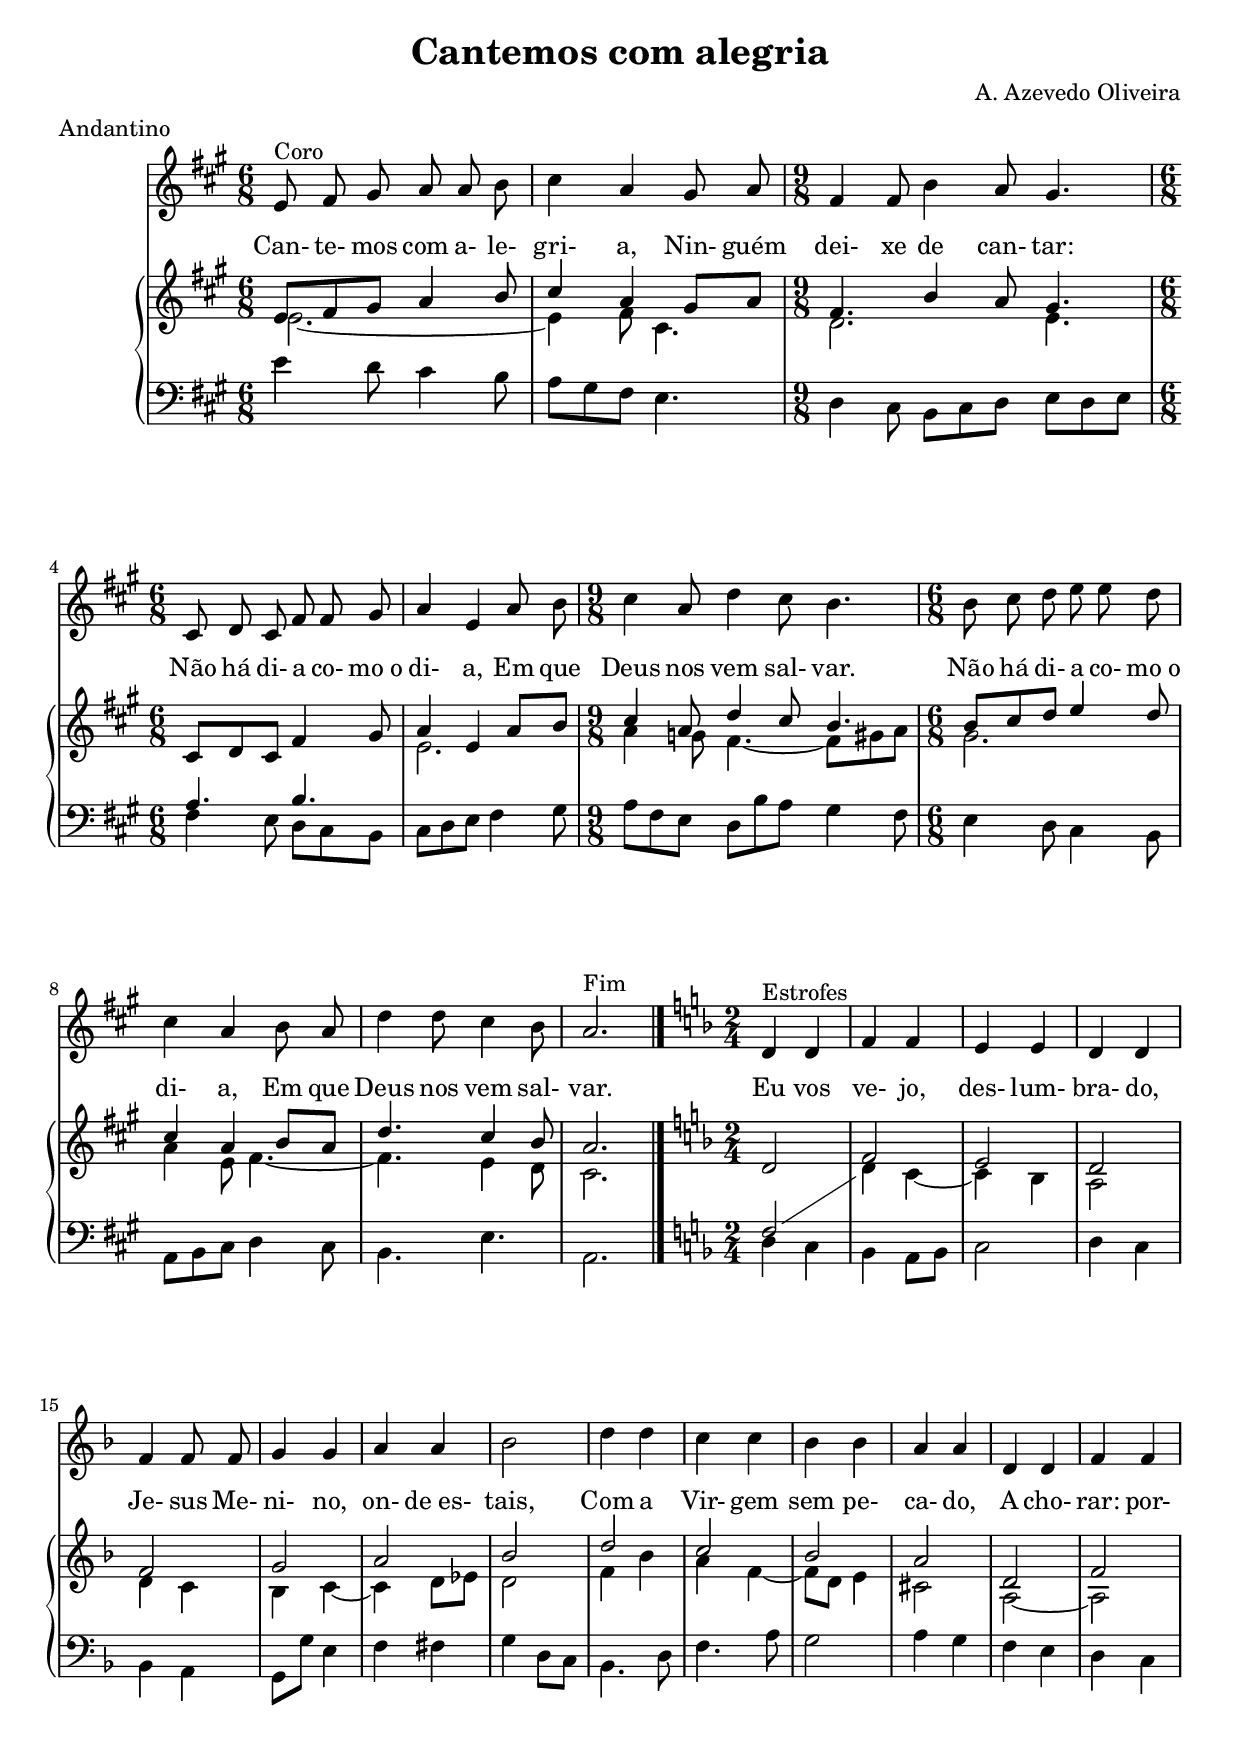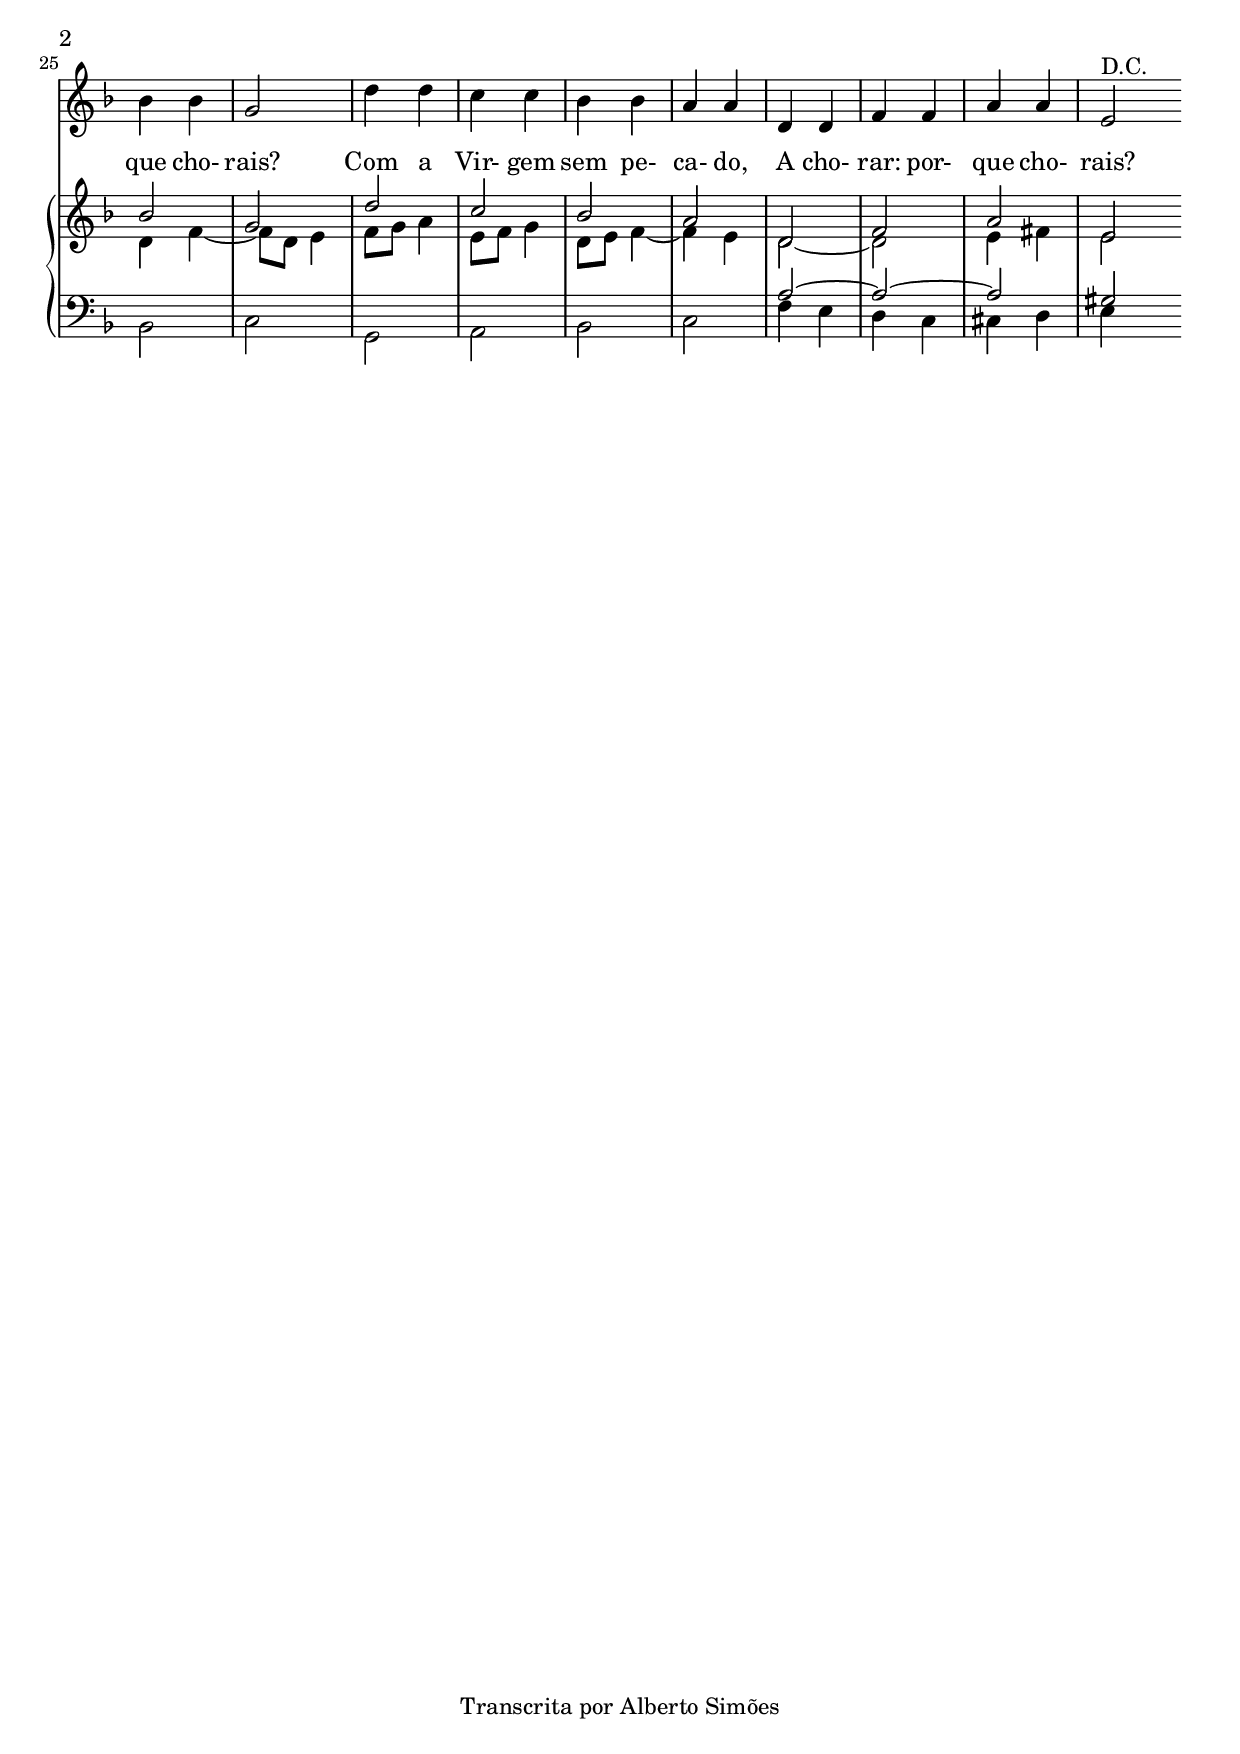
\version "2.14.0"

\header {
  title = "Cantemos com alegria"
  composer = "A. Azevedo Oliveira"
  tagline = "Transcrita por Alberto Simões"

  meter = "Andantino"
  ocasioes = "natal"
  seccao   = "natal"
}

%%%% Revista 24

global = {
  \key a \major
  \time 6/8 
}

globalchange = {
  \bar "|."
  \key f \major
  \time 2/4
}

melody = \relative c' {
  \global
  \clef treble
  \autoBeamOff

  e8^\markup{Coro} fis gis a a b
  cis4 a gis8 a
  \time 9/8
  fis4 fis8 b4 a8 gis4.

  \time 6/8
  cis,8 d cis fis fis gis
  a4 e4 a8 b
  \time 9/8
  cis4 a8 d4 cis8 b4.
  
  \time 6/8
  b8 cis d e e d
  cis4 a b8 a
  d4 d8 cis4 b8 
  a2.^\markup{Fim}

  \globalchange
  
  d,4^\markup{Estrofes} d f f e e d d f f8 f g4 g a a
  bes2 d4 d c c bes bes a a d, d f f bes bes g2
  d'4 d c c bes bes a a d, d f f a a e2^\markup{D.C.}
  \bar ":|"
}

text = \lyricmode {
  Can- te- mos com a- le- gri- a,
  Nin- guém dei- xe de can- tar:
  Não há di- a co- mo_o di- a,
  Em que Deus nos vem sal- var.
  Não há di- a co- mo_o di- a,
  Em que Deus nos vem sal- var.

  Eu vos ve- jo, des- lum- bra- do,
  Je- sus Me- ni- no, on- de_es- tais,
  Com a Vir- gem sem pe- ca- do,
  A cho- "rar:" por- que cho- rais?
  Com a Vir- gem sem pe- ca- do,
  A cho- "rar:" por- que cho- rais?
}

upperA = \relative c' {
  e8[ fis gis] a4 b8
  cis4 a gis8[ a]
  \time 9/8
  fis4. b4 a8 gis4.

  \time 6/8
  cis,8[ d cis] fis4 gis8
  a4 e a8[ b]
  \time 9/8
  cis4 a8 d4 cis8 b4.

  \time 6/8
  b8[ cis d] e4 d8
  cis4 a b8[ a]
  d4. cis4 b8
  a2.

  \globalchange
  d,2 f e d f g a
  bes2 d c bes a d, f bes g
  d'2 c bes a d, f a e
}

upperB = \relative c' {
  e2. ~
  e4 fis8 cis4.
  \time 9/8
  d2. e4.

  \time 6/8
  s2.
  e2.
  \time 9/8
  a4 g8 fis4. ~ fis8[ gis a]

  \time 6/8
  gis2.
  a4 e8 fis4. ~
  fis4. e4 d8
  cis2.

  \globalchange
  \stemUp
  \change Staff = "lower" 
  f,2
  \showStaffSwitch
  \stemDown
  \change Staff = "upper" d'4 c ~ c bes a2 d4 c bes c ~ c d8[ ees]
  d2 f4 bes a f ~ f8[ d] e4 cis2 a ~ a d4 f ~ f8[ d] e4
  f8[ g] a4 e8[ f] g4 d8[ e] f4 ~ f e d2 ~ d e4 fis e2
}

upper = {
  \global
  \clef treble
  << \upperA \\ \upperB >>
}

lowerA = \relative c' {
  s2. s2.
  \time 9/8
  s2. s4.

  \time 6/8
  a4. b4.
  s2.
  \time 9/8
  s2. s4.

  \time 6/8
  s2. s2. s2. s2.

  \globalchange
  s2 s2 s2 s2 s2 s2 s2
  s2 s2 s2 s2 s2 s2 s2 s2 s2
  s2 s2 s2 s2 a2 ~ a ~ a gis
}

lowerB = \relative c' {
  e4 d8 cis4 b8
  a[ gis fis] e4.
  \time 9/8
  d4 cis8 b[ cis d] e[ d e]

  \time 6/8
  fis4 e8 d[ cis b]
  cis[ d e] fis4 gis8
  \time 9/8
  a[ fis e] d[ b' a] gis4 fis8

  \time 6/8
  e4 d8 cis4 b8
  a[ b cis] d4 cis8
  b4. e
  a,2.

  \globalchange
  d4 c bes a8[ bes] c2 d4 c bes a g8[ g'] e4 f fis
  g4 d8[ c] bes4. d8 f4. a8 g2 a4 g f e d c bes2 c
  g2 a bes c f4 e d c cis d e4
}

lower =  {
  \global
  \clef bass
  << \lowerA \\ \lowerB >>
}

\score {
  <<
    \new Voice = "mel" \melody
    \new PianoStaff <<
      \new Staff = "upper" \upper
      \new Staff = "lower" \lower
    >>
    \new Lyrics \with { alignAboveContext = "upper" }
                { \lyricsto "mel" \text}
  >>
  \layout {
    \context {
      \Staff \RemoveEmptyStaves       
      % \override VerticalAxisGroup #'remove-first = ##t
    }
  }
  \midi {
    \context {
      \Score
      tempoWholesPerMinute = #(ly:make-moment 90 4)
    }
  }
}


